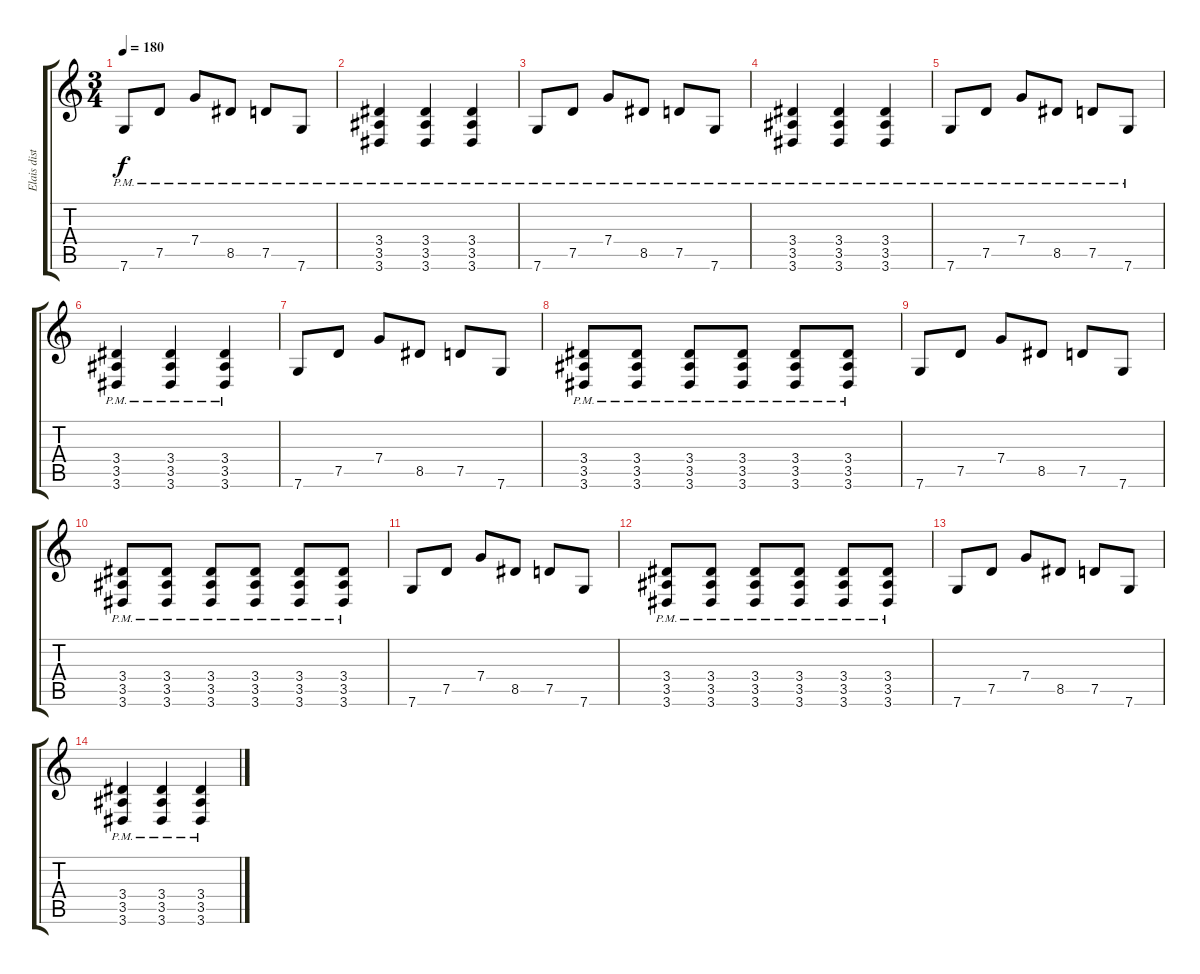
\track ("Elais dist." "Elais dist") {instrument distortionguitar}
\staff {score tabs}
\tuning (D4 A3 F3 C3 G2 C2) {hide}
\ts (3 4)
\tempo 180
\clef g2
\ks c
7.6{pm}.8{dy f} 7.5{pm}.8 7.4{pm}.8 8.5{pm}.8 7.5{pm}.8 7.6{pm}.8 |
(3.4{pm} 3.5{pm} 3.6{pm}).4 (3.4{pm} 3.5{pm} 3.6{pm}).4 (3.4{pm} 3.5{pm} 3.6{pm}).4 |
7.6{pm}.8 7.5{pm}.8 7.4{pm}.8 8.5{pm}.8 7.5{pm}.8 7.6{pm}.8 |
(3.4{pm} 3.5{pm} 3.6{pm}).4 (3.4{pm} 3.5{pm} 3.6{pm}).4 (3.4{pm} 3.5{pm} 3.6{pm}).4 |
7.6{pm}.8 7.5{pm}.8 7.4{pm}.8 8.5{pm}.8 7.5{pm}.8 7.6{pm}.8 |
(3.4{pm} 3.5{pm} 3.6{pm}).4 (3.4{pm} 3.5{pm} 3.6{pm}).4 (3.4{pm} 3.5{pm} 3.6{pm}).4 |
7.6.8 7.5.8 7.4.8 8.5.8 7.5.8 7.6.8 |
(3.4{pm} 3.5{pm} 3.6{pm}).8 (3.4{pm} 3.5{pm} 3.6{pm}).8 (3.4{pm} 3.5{pm} 3.6{pm}).8 (3.4{pm} 3.5{pm} 3.6{pm}).8 (3.4{pm} 3.5{pm} 3.6{pm}).8 (3.4{pm} 3.5{pm} 3.6{pm}).8 |
7.6.8 7.5.8 7.4.8 8.5.8 7.5.8 7.6.8 |
(3.4{pm} 3.5{pm} 3.6{pm}).8 (3.4{pm} 3.5{pm} 3.6{pm}).8 (3.4{pm} 3.5{pm} 3.6{pm}).8 (3.4{pm} 3.5{pm} 3.6{pm}).8 (3.4{pm} 3.5{pm} 3.6{pm}).8 (3.4{pm} 3.5{pm} 3.6{pm}).8 |
7.6.8 7.5.8 7.4.8 8.5.8 7.5.8 7.6.8 |
(3.4{pm} 3.5{pm} 3.6{pm}).8 (3.4{pm} 3.5{pm} 3.6{pm}).8 (3.4{pm} 3.5{pm} 3.6{pm}).8 (3.4{pm} 3.5{pm} 3.6{pm}).8 (3.4{pm} 3.5{pm} 3.6{pm}).8 (3.4{pm} 3.5{pm} 3.6{pm}).8 |
7.6.8 7.5.8 7.4.8 8.5.8 7.5.8 7.6.8 |
(3.4{pm} 3.5{pm} 3.6{pm}).4 (3.4{pm} 3.5{pm} 3.6{pm}).4 (3.4{pm} 3.5{pm} 3.6{pm}).4
